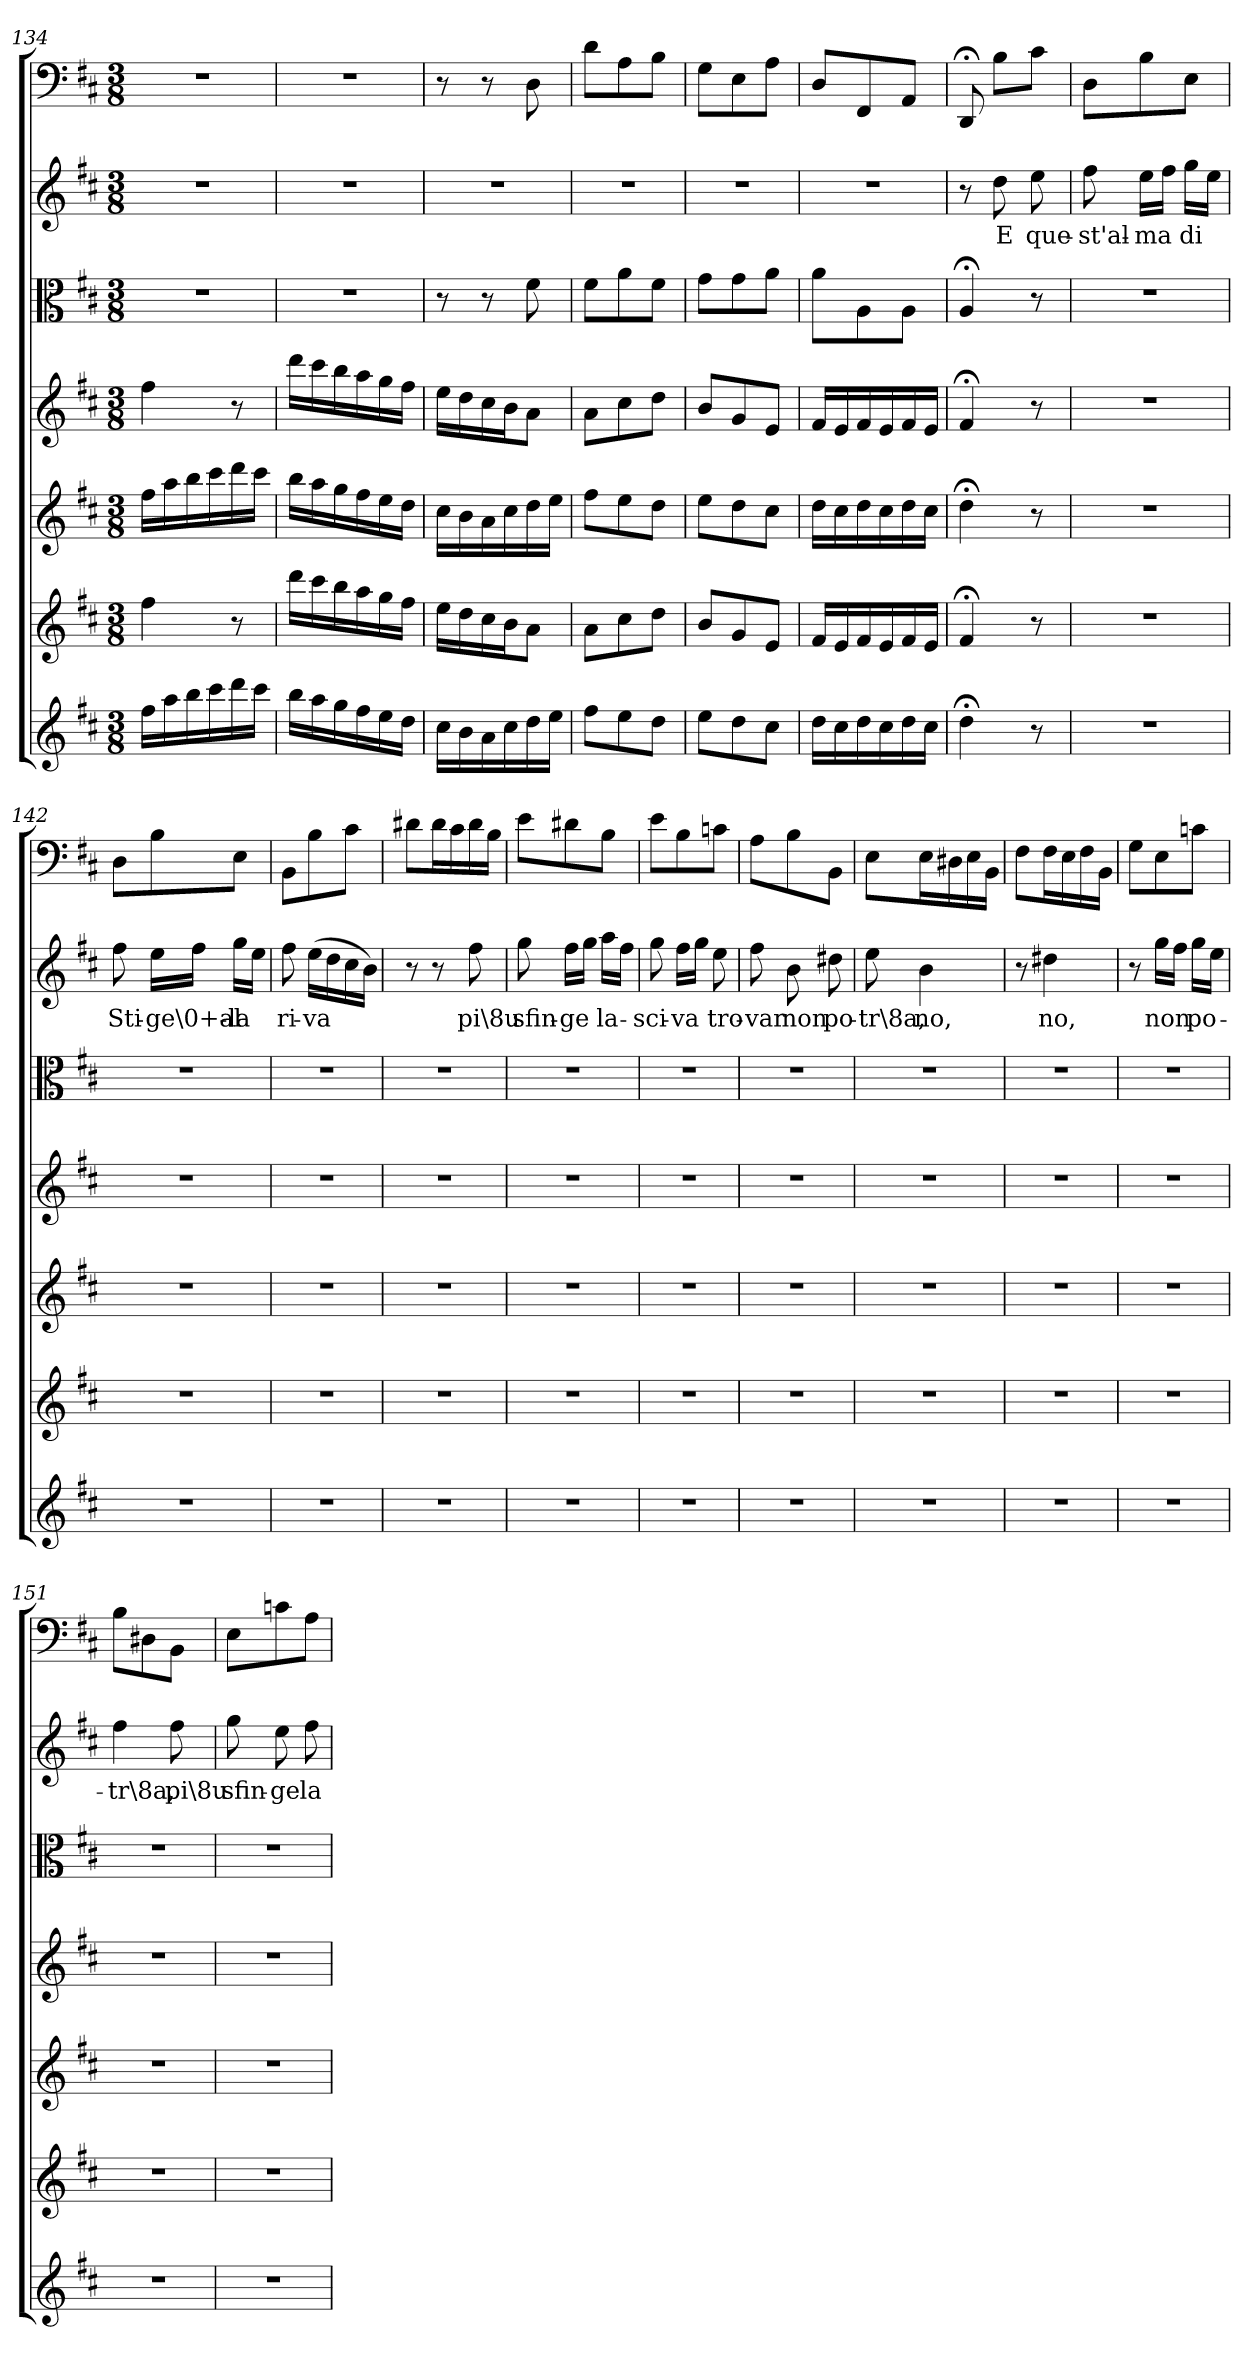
**kern	**kern	**kern	**kern	**kern	**kern	**text	**kern
*part7	*part6	*part5	*part4	*part3	*part2	*part2	*part1
*staff7	*staff6	*staff5	*staff4	*staff3	*staff2	*staff2	*staff1
*clefG2	*clefG2	*clefG2	*clefG2	*clefC3	*clefG2	*	*clefF4
*k[f#c#]	*k[f#c#]	*k[f#c#]	*k[f#c#]	*k[f#c#]	*k[f#c#]	*	*k[f#c#]
*D:	*D:	*D:	*D:	*D:	*D:	*	*D:
*M3/8	*M3/8	*M3/8	*M3/8	*M3/8	*M3/8	*	*M3/8
=134	=134	=134	=134	=134	=134	=134	=134
16ff#\LL	4ff#\	16ff#\LL	4ff#\	4.r	4.r	.	4.r
16aa\	.	16aa\	.	.	.	.	.
16bb\	.	16bb\	.	.	.	.	.
16ccc#\	.	16ccc#\	.	.	.	.	.
16ddd\	8r	16ddd\	8r	.	.	.	.
16ccc#\JJ	.	16ccc#\JJ	.	.	.	.	.
=135	=135	=135	=135	=135	=135	=135	=135
16bb\LL	16ddd\LL	16bb\LL	16ddd\LL	4.r	4.r	.	4.r
16aa\	16ccc#\	16aa\	16ccc#\	.	.	.	.
16gg\	16bb\	16gg\	16bb\	.	.	.	.
16ff#\	16aa\	16ff#\	16aa\	.	.	.	.
16ee\	16gg\	16ee\	16gg\	.	.	.	.
16dd\JJ	16ff#\JJ	16dd\JJ	16ff#\JJ	.	.	.	.
=136	=136	=136	=136	=136	=136	=136	=136
16cc#\LL	16ee\LL	16cc#\LL	16ee\LL	8r	4.r	.	8r
16b\	16dd\	16b\	16dd\	.	.	.	.
16a\	16cc#\	16a\	16cc#\	8r	.	.	8r
16cc#\	16b\J	16cc#\	16b\J	.	.	.	.
16dd\	8a\J	16dd\	8a\J	8f#\	.	.	8D\
16ee\JJ	.	16ee\JJ	.	.	.	.	.
=137	=137	=137	=137	=137	=137	=137	=137
8ff#\L	8a\L	8ff#\L	8a\L	8f#\L	4.r	.	8d\L
8ee\	8cc#\	8ee\	8cc#\	8a\	.	.	8A\
8dd\J	8dd\J	8dd\J	8dd\J	8f#\J	.	.	8B\J
=138	=138	=138	=138	=138	=138	=138	=138
8ee\L	8b/L	8ee\L	8b/L	8g\L	4.r	.	8G\L
8dd\	8g/	8dd\	8g/	8g\	.	.	8E\
8cc#\J	8e/J	8cc#\J	8e/J	8a\J	.	.	8A\J
=139	=139	=139	=139	=139	=139	=139	=139
16dd\LL	16f#/LL	16dd\LL	16f#/LL	8a\L	4.r	.	8D/L
16cc#\	16e/	16cc#\	16e/	.	.	.	.
16dd\	16f#/	16dd\	16f#/	8A\	.	.	8FF#/
16cc#\	16e/	16cc#\	16e/	.	.	.	.
16dd\	16f#/	16dd\	16f#/	8A\J	.	.	8AA/J
16cc#\JJ	16e/JJ	16cc#\JJ	16e/JJ	.	.	.	.
=140	=140	=140	=140	=140	=140	=140	=140
4dd;<\	4f#;</	4dd;<\	4f#;</	4A;</	8r	.	8DD;</
.	.	.	.	.	8dd\	E	8B\L
8r	8r	8r	8r	8r	8ee\	que-	8c#\J
=141	=141	=141	=141	=141	=141	=141	=141
4.r	4.r	4.r	4.r	4.r	8ff#\	-st'al-	8D\L
.	.	.	.	.	16ee\LL	-ma	8B\
.	.	.	.	.	16ff#\JJ	.	.
.	.	.	.	.	16gg\LL	di	8E\J
.	.	.	.	.	16ee\JJ	.	.
=142	=142	=142	=142	=142	=142	=142	=142
4.r	4.r	4.r	4.r	4.r	8ff#\	Sti-	8D\L
.	.	.	.	.	16ee\LL	-ge\0+al-	8B\
.	.	.	.	.	16ff#\JJ	.	.
.	.	.	.	.	16gg\LL	-la	8E\J
.	.	.	.	.	16ee\JJ	.	.
=143	=143	=143	=143	=143	=143	=143	=143
4.r	4.r	4.r	4.r	4.r	8ff#\	ri-	8BB\L
.	.	.	.	.	(16ee\LL	-va	8B\
.	.	.	.	.	16dd\	.	.
.	.	.	.	.	16cc#\	.	8c#\J
.	.	.	.	.	16b\JJ)	.	.
=144	=144	=144	=144	=144	=144	=144	=144
4.r	4.r	4.r	4.r	4.r	8r	.	8d#X\L
.	.	.	.	.	8r	.	16d#\L
.	.	.	.	.	.	.	16c#\
.	.	.	.	.	8ff#\	pi\8u	16d#\
.	.	.	.	.	.	.	16B\JJ
=145	=145	=145	=145	=145	=145	=145	=145
4.r	4.r	4.r	4.r	4.r	8gg\	sfin-	8e\L
.	.	.	.	.	16ff#\LL	-ge	8d#X\
.	.	.	.	.	16gg\JJ	.	.
.	.	.	.	.	16aa\LL	la-	8B\J
.	.	.	.	.	16ff#\JJ	.	.
=146	=146	=146	=146	=146	=146	=146	=146
4.r	4.r	4.r	4.r	4.r	8gg\	-sci-	8e\L
.	.	.	.	.	16ff#\LL	-va	8B\
.	.	.	.	.	16gg\JJ	.	.
.	.	.	.	.	8ee\	tro-	8cn\J
=147	=147	=147	=147	=147	=147	=147	=147
4.r	4.r	4.r	4.r	4.r	8ff#\	-var	8A\L
.	.	.	.	.	8b\	non	8B\
.	.	.	.	.	8dd#X\	po-	8BB\J
=148	=148	=148	=148	=148	=148	=148	=148
4.r	4.r	4.r	4.r	4.r	8ee\	-tr\8a,	8E\L
.	.	.	.	.	4b\	no,	16E\L
.	.	.	.	.	.	.	16D#X\
.	.	.	.	.	.	.	16E\
.	.	.	.	.	.	.	16BB\JJ
=149	=149	=149	=149	=149	=149	=149	=149
4.r	4.r	4.r	4.r	4.r	8r	.	8F#\L
.	.	.	.	.	4dd#X\	no,	16F#\L
.	.	.	.	.	.	.	16E\
.	.	.	.	.	.	.	16F#\
.	.	.	.	.	.	.	16BB\JJ
=150	=150	=150	=150	=150	=150	=150	=150
4.r	4.r	4.r	4.r	4.r	8r	.	8G\L
.	.	.	.	.	16gg\LL	non	8E\
.	.	.	.	.	16ff#\JJ	.	.
.	.	.	.	.	16gg\LL	po-	8cn\J
.	.	.	.	.	16ee\JJ	.	.
=151	=151	=151	=151	=151	=151	=151	=151
4.r	4.r	4.r	4.r	4.r	4ff#\	-tr\8a,	8B\L
.	.	.	.	.	.	.	8D#X\
.	.	.	.	.	8ff#\	pi\8u	8BB\J
=152	=152	=152	=152	=152	=152	=152	=152
4.r	4.r	4.r	4.r	4.r	8gg\	sfin-	8E\L
.	.	.	.	.	8ee\	-ge	8cn\
.	.	.	.	.	8ff#\	la-	8A\J
=	=	=	=	=	=	=	=
*-	*-	*-	*-	*-	*-	*-	*-
